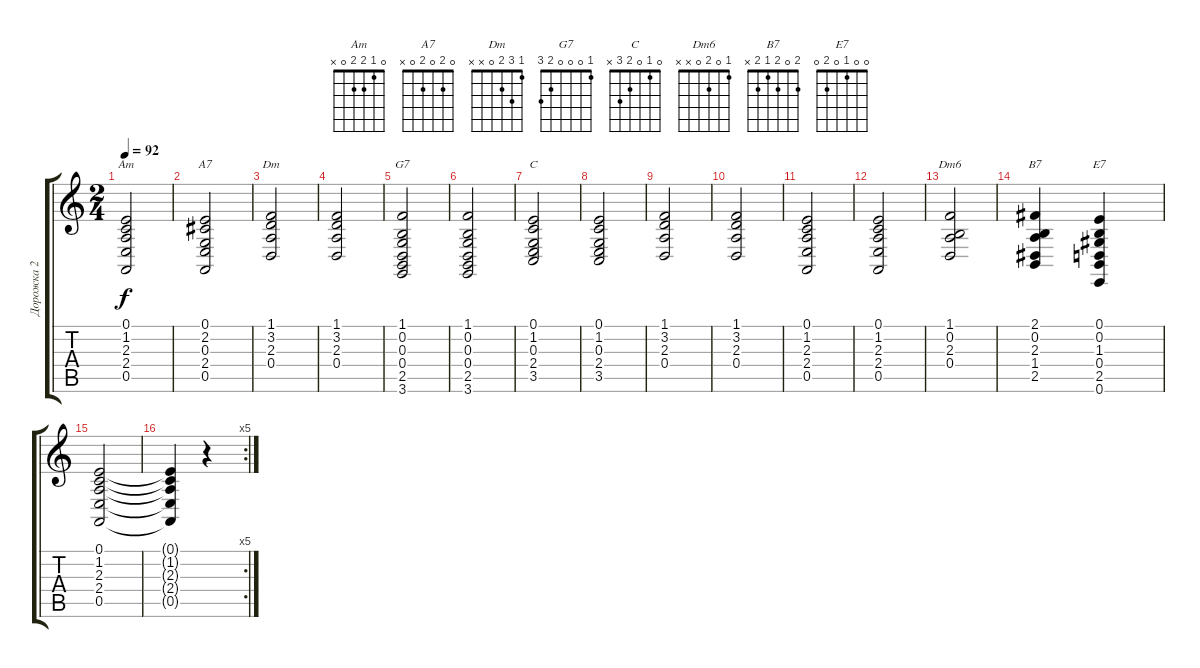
\track ("Дорожка 2" "Дорожка 2") {instrument stringensemble1}
\staff {score tabs}
\tuning (E4 B3 G3 D3 A2 E2) {hide}
\chord ("Am" 0 1 2 2 0 x)
\chord ("A7" 0 2 0 2 0 x)
\chord ("Dm" 1 3 2 0 x x)
\chord ("G7" 1 0 0 0 2 3)
\chord ("C" 0 1 0 2 3 x)
\chord ("Dm6" 1 0 2 0 x x)
\chord ("B7" 2 0 2 1 2 x)
\chord ("E7" 0 0 1 0 2 0)
\ts (2 4)
\tempo 92
\clef g2
\ks c
(0.1 1.2 2.3 2.4 0.5).2{ch "Am" dy f} |
(0.1 2.2 0.3 2.4 0.5).2{ch "A7"} |
(1.1 3.2 2.3 0.4).2{ch "Dm"} |
(1.1 3.2 2.3 0.4).2 |
(1.1 0.2 0.3 0.4 2.5 3.6).2{ch "G7"} |
(1.1 0.2 0.3 0.4 2.5 3.6).2 |
(0.1 1.2 0.3 2.4 3.5).2{ch "C"} |
(0.1 1.2 0.3 2.4 3.5).2 |
(1.1 3.2 2.3 0.4).2 |
(1.1 3.2 2.3 0.4).2 |
(0.1 1.2 2.3 2.4 0.5).2 |
(0.1 1.2 2.3 2.4 0.5).2 |
(1.1 0.2 2.3 0.4).2{ch "Dm6"} |
(2.1 0.2 2.3 1.4 2.5).4{ch "B7"} (0.1 0.2 1.3 0.4 2.5 0.6).4{ch "E7"} |
(0.1 1.2 2.3 2.4 0.5).2 |
\rc 5
(0.1{t} 1.2{t} 2.3{t} 2.4{t} 0.5{t}).4 r.4
